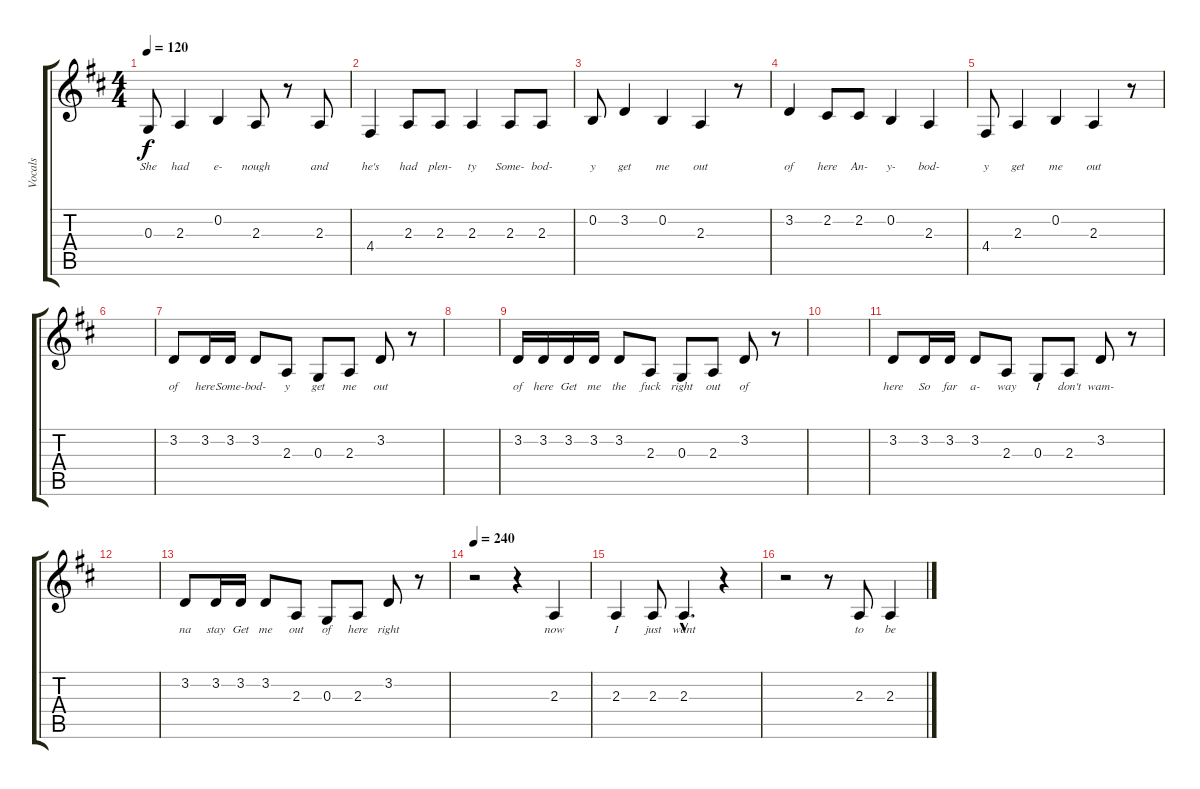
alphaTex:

\track ("Vocals" "Vocals") {instrument clarinet}
\staff {score tabs}
\tuning (E4 B3 G3 D3 A2 E2) {hide}
\ts (4 4)
\tempo 120
\clef g2
\ks d
0.3.8{lyrics (0 "She") lyrics (1 "") lyrics (2 "") lyrics (3 "") lyrics (4 "") dy f} 2.3.4{lyrics (0 "had") lyrics (1 "") lyrics (2 "") lyrics (3 "") lyrics (4 "")} 0.2.4{lyrics (0 "e-") lyrics (1 "") lyrics (2 "") lyrics (3 "") lyrics (4 "")} 2.3.8{lyrics (0 "nough") lyrics (1 "") lyrics (2 "") lyrics (3 "") lyrics (4 "")} r.8 2.3.8{lyrics (0 "and") lyrics (1 "") lyrics (2 "") lyrics (3 "") lyrics (4 "")} |
4.4.4{lyrics (0 "he's") lyrics (1 "") lyrics (2 "") lyrics (3 "") lyrics (4 "")} 2.3.8{lyrics (0 "had") lyrics (1 "") lyrics (2 "") lyrics (3 "") lyrics (4 "")} 2.3.8{lyrics (0 "plen-") lyrics (1 "") lyrics (2 "") lyrics (3 "") lyrics (4 "")} 2.3.4{lyrics (0 "ty") lyrics (1 "") lyrics (2 "") lyrics (3 "") lyrics (4 "")} 2.3.8{lyrics (0 "Some-") lyrics (1 "") lyrics (2 "") lyrics (3 "") lyrics (4 "")} 2.3.8{lyrics (0 "bod-") lyrics (1 "") lyrics (2 "") lyrics (3 "") lyrics (4 "")} |
0.2.8{lyrics (0 "y") lyrics (1 "") lyrics (2 "") lyrics (3 "") lyrics (4 "")} 3.2.4{lyrics (0 "get") lyrics (1 "") lyrics (2 "") lyrics (3 "") lyrics (4 "")} 0.2.4{lyrics (0 "me") lyrics (1 "") lyrics (2 "") lyrics (3 "") lyrics (4 "")} 2.3.4{lyrics (0 "out") lyrics (1 "") lyrics (2 "") lyrics (3 "") lyrics (4 "")} r.8 |
3.2.4{lyrics (0 "of") lyrics (1 "") lyrics (2 "") lyrics (3 "") lyrics (4 "")} 2.2.8{lyrics (0 "here") lyrics (1 "") lyrics (2 "") lyrics (3 "") lyrics (4 "")} 2.2.8{lyrics (0 "An-") lyrics (1 "") lyrics (2 "") lyrics (3 "") lyrics (4 "")} 0.2.4{lyrics (0 "y-") lyrics (1 "") lyrics (2 "") lyrics (3 "") lyrics (4 "")} 2.3.4{lyrics (0 "bod-") lyrics (1 "") lyrics (2 "") lyrics (3 "") lyrics (4 "")} |
4.4.8{lyrics (0 "y") lyrics (1 "") lyrics (2 "") lyrics (3 "") lyrics (4 "")} 2.3.4{lyrics (0 "get") lyrics (1 "") lyrics (2 "") lyrics (3 "") lyrics (4 "")} 0.2.4{lyrics (0 "me") lyrics (1 "") lyrics (2 "") lyrics (3 "") lyrics (4 "")} 2.3.4{lyrics (0 "out") lyrics (1 "") lyrics (2 "") lyrics (3 "") lyrics (4 "")} r.8 |
|
3.2.8{lyrics (0 "of") lyrics (1 "") lyrics (2 "") lyrics (3 "") lyrics (4 "")} 3.2.16{lyrics (0 "here") lyrics (1 "") lyrics (2 "") lyrics (3 "") lyrics (4 "")} 3.2.16{lyrics (0 "Some-") lyrics (1 "") lyrics (2 "") lyrics (3 "") lyrics (4 "")} 3.2.8{lyrics (0 "bod-") lyrics (1 "") lyrics (2 "") lyrics (3 "") lyrics (4 "")} 2.3.8{lyrics (0 "y") lyrics (1 "") lyrics (2 "") lyrics (3 "") lyrics (4 "")} 0.3.8{lyrics (0 "get") lyrics (1 "") lyrics (2 "") lyrics (3 "") lyrics (4 "")} 2.3.8{lyrics (0 "me") lyrics (1 "") lyrics (2 "") lyrics (3 "") lyrics (4 "")} 3.2.8{lyrics (0 "out") lyrics (1 "") lyrics (2 "") lyrics (3 "") lyrics (4 "")} r.8 |
|
3.2.16{lyrics (0 "of") lyrics (1 "") lyrics (2 "") lyrics (3 "") lyrics (4 "")} 3.2.16{lyrics (0 "here") lyrics (1 "") lyrics (2 "") lyrics (3 "") lyrics (4 "")} 3.2.16{lyrics (0 "Get") lyrics (1 "") lyrics (2 "") lyrics (3 "") lyrics (4 "")} 3.2.16{lyrics (0 "me") lyrics (1 "") lyrics (2 "") lyrics (3 "") lyrics (4 "")} 3.2.8{lyrics (0 "the") lyrics (1 "") lyrics (2 "") lyrics (3 "") lyrics (4 "")} 2.3.8{lyrics (0 "fuck") lyrics (1 "") lyrics (2 "") lyrics (3 "") lyrics (4 "")} 0.3.8{lyrics (0 "right") lyrics (1 "") lyrics (2 "") lyrics (3 "") lyrics (4 "")} 2.3.8{lyrics (0 "out") lyrics (1 "") lyrics (2 "") lyrics (3 "") lyrics (4 "")} 3.2.8{lyrics (0 "of") lyrics (1 "") lyrics (2 "") lyrics (3 "") lyrics (4 "")} r.8 |
|
3.2.8{lyrics (0 "here") lyrics (1 "") lyrics (2 "") lyrics (3 "") lyrics (4 "")} 3.2.16{lyrics (0 "So") lyrics (1 "") lyrics (2 "") lyrics (3 "") lyrics (4 "")} 3.2.16{lyrics (0 "far") lyrics (1 "") lyrics (2 "") lyrics (3 "") lyrics (4 "")} 3.2.8{lyrics (0 "a-") lyrics (1 "") lyrics (2 "") lyrics (3 "") lyrics (4 "")} 2.3.8{lyrics (0 "way") lyrics (1 "") lyrics (2 "") lyrics (3 "") lyrics (4 "")} 0.3.8{lyrics (0 "I") lyrics (1 "") lyrics (2 "") lyrics (3 "") lyrics (4 "")} 2.3.8{lyrics (0 "don't") lyrics (1 "") lyrics (2 "") lyrics (3 "") lyrics (4 "")} 3.2.8{lyrics (0 "wam-") lyrics (1 "") lyrics (2 "") lyrics (3 "") lyrics (4 "")} r.8 |
|
3.2.8{lyrics (0 "na") lyrics (1 "") lyrics (2 "") lyrics (3 "") lyrics (4 "")} 3.2.16{lyrics (0 "stay") lyrics (1 "") lyrics (2 "") lyrics (3 "") lyrics (4 "")} 3.2.16{lyrics (0 "Get") lyrics (1 "") lyrics (2 "") lyrics (3 "") lyrics (4 "")} 3.2.8{lyrics (0 "me") lyrics (1 "") lyrics (2 "") lyrics (3 "") lyrics (4 "")} 2.3.8{lyrics (0 "out") lyrics (1 "") lyrics (2 "") lyrics (3 "") lyrics (4 "")} 0.3.8{lyrics (0 "of") lyrics (1 "") lyrics (2 "") lyrics (3 "") lyrics (4 "")} 2.3.8{lyrics (0 "here") lyrics (1 "") lyrics (2 "") lyrics (3 "") lyrics (4 "")} 3.2.8{lyrics (0 "right") lyrics (1 "") lyrics (2 "") lyrics (3 "") lyrics (4 "")} r.8 |
\tempo 240
r.2 r.4 2.3.4{lyrics (0 "now") lyrics (1 "") lyrics (2 "") lyrics (3 "") lyrics (4 "")} |
2.3.4{lyrics (0 "I") lyrics (1 "") lyrics (2 "") lyrics (3 "") lyrics (4 "")} 2.3.8{lyrics (0 "just") lyrics (1 "") lyrics (2 "") lyrics (3 "") lyrics (4 "")} 2.3{hac}.4{d lyrics (0 "want") lyrics (1 "") lyrics (2 "") lyrics (3 "") lyrics (4 "")} r.4 |
r.2 r.8 2.3.8{lyrics (0 "to") lyrics (1 "") lyrics (2 "") lyrics (3 "") lyrics (4 "")} 2.3.4{lyrics (0 "be") lyrics (1 "") lyrics (2 "") lyrics (3 "") lyrics (4 "")}
